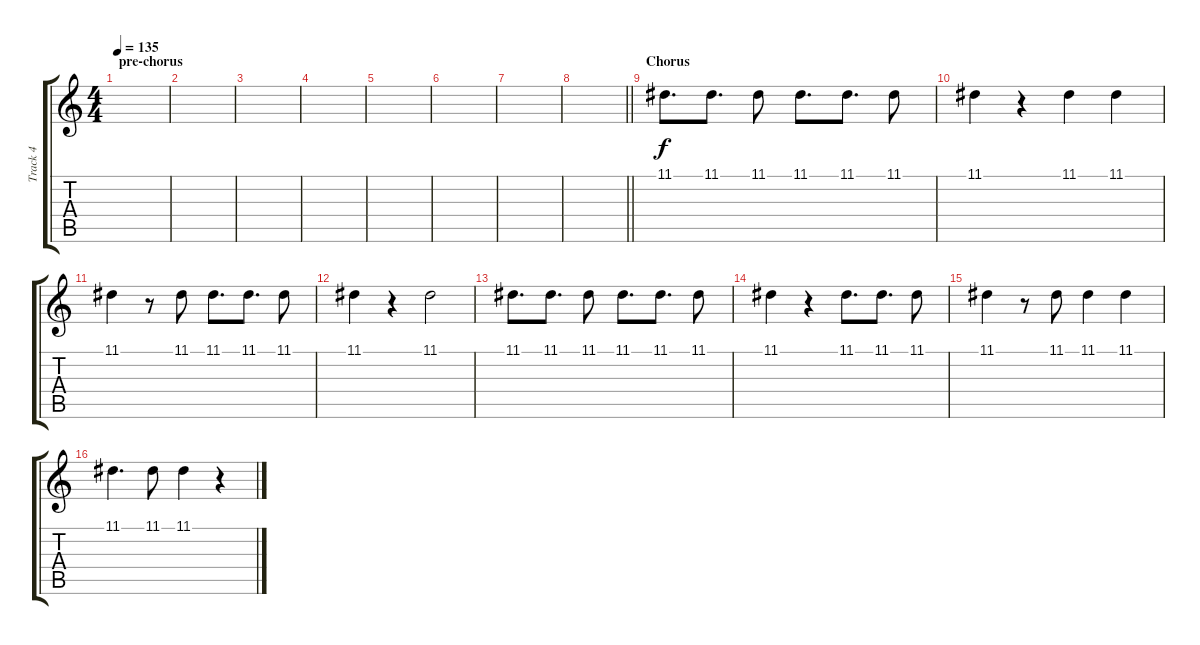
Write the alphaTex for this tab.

\track ("Track 4" "Track 4") {instrument lead2sawtooth}
\staff {score tabs}
\tuning (E4 B3 G3 D3 A2 E2) {hide}
\ts (4 4)
\section ("" "pre-chorus")
\tempo 135
\clef g2
\ks c
|
|
|
|
|
|
|
\barLineRight lightlight
|
\section ("" "Chorus")
11.1.8{d} 11.1.8{d} 11.1.8 11.1.8{d} 11.1.8{d} 11.1.8 |
11.1.4 r.4 11.1.4 11.1.4 |
11.1.4 r.8 11.1.8 11.1.8{d} 11.1.8{d} 11.1.8 |
11.1.4 r.4 11.1.2 |
11.1.8{d} 11.1.8{d} 11.1.8 11.1.8{d} 11.1.8{d} 11.1.8 |
11.1.4 r.4 11.1.8{d} 11.1.8{d} 11.1.8 |
11.1.4 r.8 11.1.8 11.1.4 11.1.4 |
11.1.4{d} 11.1.8 11.1.4 r.4
